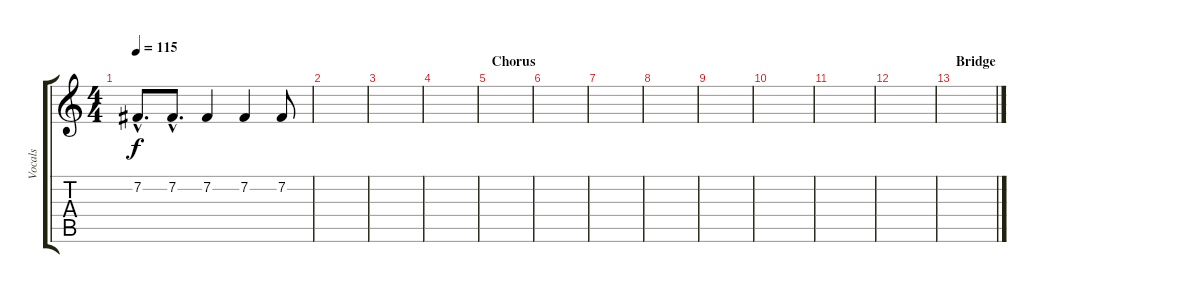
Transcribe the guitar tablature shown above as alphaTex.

\track ("Vocals" "Vocals") {instrument sopranosax}
\staff {score tabs}
\tuning (E4 B3 G3 D3 A2 E2) {hide}
\ts (4 4)
\tempo 115
\clef g2
\ks c
7.2{hac}.8{d dy f} 7.2{hac}.8{d} 7.2.4 7.2.4 7.2.8 |
|
|
|
\section ("" "Chorus")
|
|
|
|
|
|
|
|
\section ("" "Bridge")
